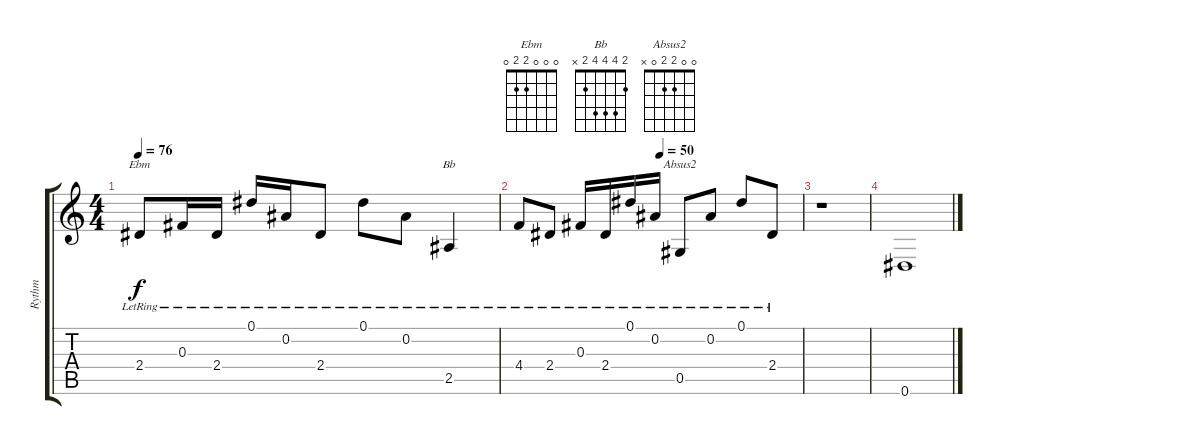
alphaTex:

\track ("Rythm" "Rythm") {instrument acousticguitarnylon}
\staff {score tabs}
\tuning (Eb4 Bb3 Gb3 Db3 Ab2 Eb2) {hide}
\chord ("Ebm" 0 0 0 2 2 0)
\chord ("Bb" 2 4 4 4 2 x)
\chord ("Absus2" 0 0 2 2 0 x)
\ts (4 4)
\tempo 76
\clef g2
\ks c
2.4{lr}.8{ch "Ebm" dy f instrument acousticguitarnylon} 0.3{lr}.16 2.4{lr}.16 0.1{lr}.16 0.2{lr}.16 2.4{lr}.8 0.1{lr}.8 0.2{lr}.8 2.5{lr}.4{ch "Bb"} |
\tempo (50 0.5)
4.4{lr}.8 2.4{lr}.8 0.3{lr}.16 2.4{lr}.16 0.1{lr}.16 0.2{lr}.16 0.5{lr}.8{ch "Absus2"} 0.2{lr}.8 0.1{lr}.8 2.4{lr}.8 |
r.1 |
0.6.1
